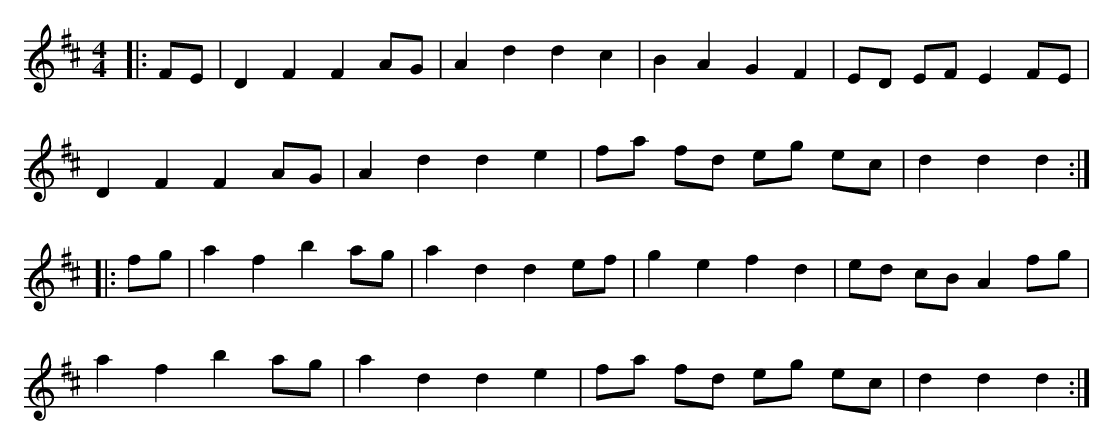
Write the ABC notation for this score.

X:1
M:4/4
K:D
|:FE|D2 F2 F2 AG|A2 d2 d2 c2|B2 A2 G2 F2|ED EF E2 FE|
D2 F2 F2 AG|A2 d2 d2 e2|fa fd eg ec|d2 d2 d2:|
|:fg|a2 f2 b2 ag|a2 d2 d2 ef|g2 e2 f2 d2|ed cB A2 fg|
a2 f2 b2 ag|a2 d2 d2 e2|fa fd eg ec|d2 d2 d2:|
